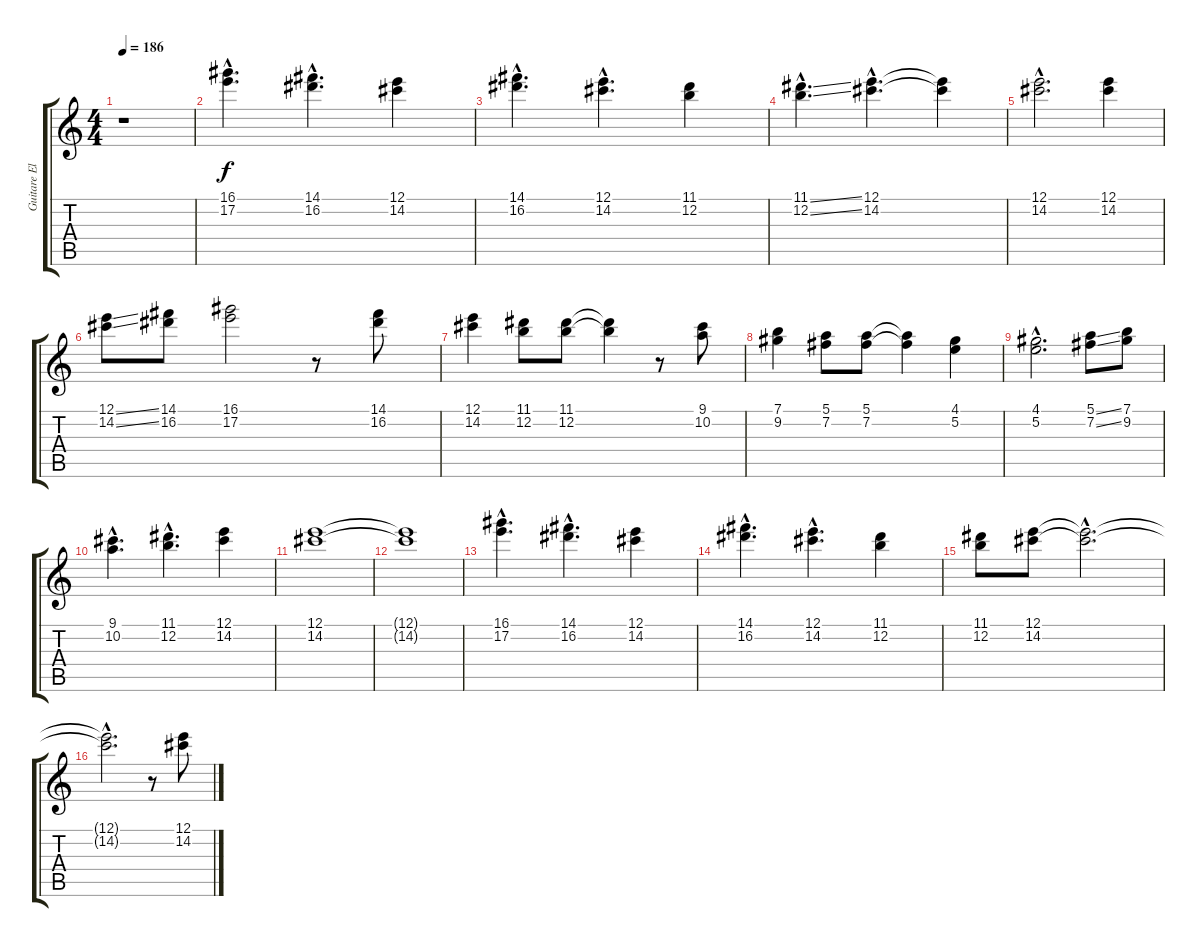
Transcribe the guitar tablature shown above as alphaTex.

\track ("Guitare Electrique" "Guitare El") {instrument electricguitarjazz}
\staff {score tabs}
\tuning (E4 B3 G3 D3 A2 E2) {hide}
\ts (4 4)
\tempo 186
\clef g2
\ks c
r.1{dy f instrument electricguitarjazz} |
(16.1{hac} 17.2{hac}).4{d} (14.1{hac} 16.2{hac}).4{d} (12.1 14.2).4 |
(14.1{hac} 16.2{hac}).4{d} (12.1{hac} 14.2{hac}).4{d} (11.1 12.2).4 |
(11.1{ss hac} 12.2{ss hac}).4{d} (12.1{hac} 14.2{hac}).4{d} (12.1{t} 14.2{t}).4 |
(12.1{hac} 14.2{hac}).2{d} (12.1 14.2).4 |
(12.1{ss} 14.2{ss}).8 (14.1 16.2).8 (16.1 17.2).2 r.8 (14.1 16.2).8 |
(12.1 14.2).4 (11.1 12.2).8 (11.1 12.2).8 (11.1{t} 12.2{t}).4 r.8 (9.1 10.2).8 |
(7.1 9.2).4 (5.1 7.2).8 (5.1 7.2).8 (5.1{t} 7.2{t}).4 (4.1 5.2).4 |
(4.1{hac} 5.2{hac}).2{d} (5.1{ss} 7.2{ss}).8 (7.1 9.2).8 |
(9.1{hac} 10.2{hac}).4{d} (11.1{hac} 12.2{hac}).4{d} (12.1 14.2).4 |
(12.1 14.2).1 |
(12.1{t} 14.2{t}).1 |
(16.1{hac} 17.2{hac}).4{d} (14.1{hac} 16.2{hac}).4{d} (12.1 14.2).4 |
(14.1{hac} 16.2{hac}).4{d} (12.1{hac} 14.2{hac}).4{d} (11.1 12.2).4 |
(11.1 12.2).8 (12.1 14.2).8 (12.1{hac t} 14.2{hac t}).2{d} |
(12.1{hac t} 14.2{hac t}).2{d} r.8 (12.1 14.2).8
